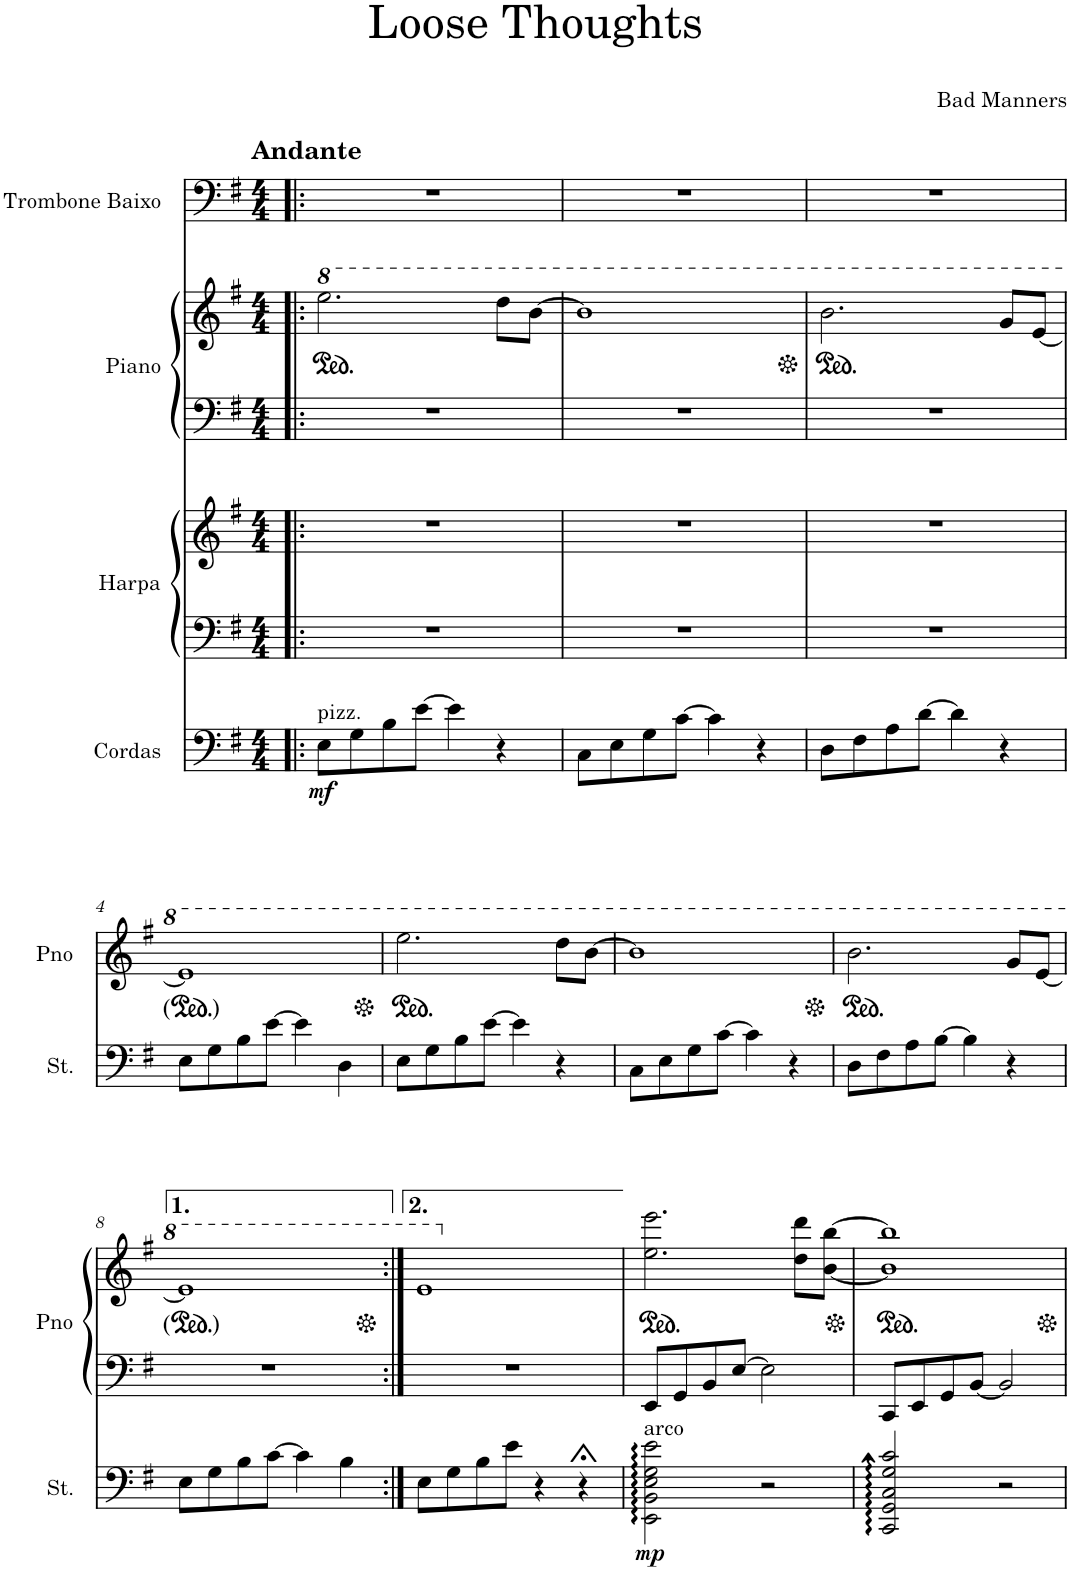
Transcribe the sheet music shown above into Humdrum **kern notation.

**kern	**dynam	**kern	**kern	**kern	**kern	**kern
*part4	*part4	*part3	*part3	*part2	*part2	*part1
*staff6	*staff6	*staff5	*staff4	*staff3	*staff2	*staff1
*I"Cordas	*	*I"Harpa	*	*I"Piano	*	*I"Trombone Baixo
*	*	*I'Hrp.	*	*I'Pno	*	*I'Tbn. B.
*clefF4	*	*clefF4	*clefG2	*clefF4	*clefG2	*clefF4
*k[f#]	*	*k[f#]	*k[f#]	*k[f#]	*k[f#]	*k[f#]
*M4/4	*	*M4/4	*M4/4	*M4/4	*M4/4	*M4/4
*	*	*	*	*	*ped	*
=1!|:	=1!|:	=1!|:	=1!|:	=1!|:	=1!|:	=1!|:
!	!	!	!	!	!	!LO:TX:a:B:t=Andante
!LO:TX:a:t=pizz.	!	!	!	!	!	!
!	!LO:DY:b	!	!	!	!	!
8E\L	mf	1r	1r	1r	2.eee\	1r
8G\	.	.	.	.	.	.
8B\	.	.	.	.	.	.
[8e\J	.	.	.	.	.	.
4e\]	.	.	.	.	.	.
*	*	*	*	*	*8va	*
4r	.	.	.	.	8ddd\L	.
.	.	.	.	.	[8bb\J	.
=2	=2	=2	=2	=2	=2	=2
8C\L	.	1r	1r	1r	1bb]	1r
8E\	.	.	.	.	.	.
8G\	.	.	.	.	.	.
[8c\J	.	.	.	.	.	.
4c\]	.	.	.	.	.	.
4r	.	.	.	.	.	.
=3	=3	=3	=3	=3	=3	=3
*	*	*	*	*	*Xped	*
*	*	*	*	*	*ped	*
8D\L	.	1r	1r	1r	2.bb\	1r
8F#\	.	.	.	.	.	.
8A\	.	.	.	.	.	.
[8d\J	.	.	.	.	.	.
4d\]	.	.	.	.	.	.
4r	.	.	.	.	8gg/L	.
.	.	.	.	.	[8ee/J	.
!!LO:LB:g=z
=4	=4	=4	=4	=4	=4	=4
8E\L	.	1r	1r	1r	1ee]	1r
8G\	.	.	.	.	.	.
8B\	.	.	.	.	.	.
[8e\J	.	.	.	.	.	.
4e\]	.	.	.	.	.	.
4D\	.	.	.	.	.	.
=5	=5	=5	=5	=5	=5	=5
*	*	*	*	*	*Xped	*
*	*	*	*	*	*ped	*
8E\L	.	1r	1r	1r	2.eee\	1r
8G\	.	.	.	.	.	.
8B\	.	.	.	.	.	.
[8e\J	.	.	.	.	.	.
4e\]	.	.	.	.	.	.
4r	.	.	.	.	8ddd\L	.
.	.	.	.	.	[8bb\J	.
=6	=6	=6	=6	=6	=6	=6
8C\L	.	1r	1r	1r	1bb]	1r
8E\	.	.	.	.	.	.
8G\	.	.	.	.	.	.
[8c\J	.	.	.	.	.	.
4c\]	.	.	.	.	.	.
4r	.	.	.	.	.	.
=7	=7	=7	=7	=7	=7	=7
*	*	*	*	*	*Xped	*
*	*	*	*	*	*ped	*
8D\L	.	1r	1r	1r	2.bb\	1r
8F#\	.	.	.	.	.	.
8A\	.	.	.	.	.	.
[8B\J	.	.	.	.	.	.
4B\]	.	.	.	.	.	.
4r	.	.	.	.	8gg/L	.
.	.	.	.	.	[8ee/J	.
!!LO:LB:g=z
=8	=8	=8	=8	=8	=8	=8
8E\L	.	1r	1r	1r	1ee]	1r
8G\	.	.	.	.	.	.
8B\	.	.	.	.	.	.
[8c\J	.	.	.	.	.	.
4c\]	.	.	.	.	.	.
4B\	.	.	.	.	.	.
=9:|!	=9:|!	=9:|!	=9:|!	=9:|!	=9:|!	=9:|!
*	*	*	*	*	*Xped	*
8E\L	.	1r	1r	1r	1ee	1r
8G\	.	.	.	.	.	.
8B\	.	.	.	.	.	.
8e\J	.	.	.	.	.	.
4r	.	.	.	.	.	.
4r;<	.	.	.	.	.	.
=10	=10	=10	=10	=10	=10	=10
*	*	*	*	*	*X8va	*
*	*	*	*	*	*ped	*
!LO:TX:a:t=arco	!	!	!	!	!	!
!	!LO:DY:b	!	!	!	!	!
2EE\ 2BB\ 2E\ 2G\ 2e\	mp	1r	1r	8EE/L	2.ee\ 2.eee\	1r
.	.	.	.	8GG/	.	.
.	.	.	.	8BB/	.	.
.	.	.	.	[8E/J	.	.
2r	.	.	.	2E\]	.	.
.	.	.	.	.	8dd\ 8ddd\L	.
.	.	.	.	.	[8b\ [8bb\J	.
=11	=11	=11	=11	=11	=11	=11
*	*	*	*	*	*Xped	*
*	*	*	*	*	*ped	*
2CC/ 2GG/ 2C/ 2G/ 2c/	.	1r	1r	8CC/L	1b] 1bb]	1r
.	.	.	.	8EE/	.	.
.	.	.	.	8GG/	.	.
.	.	.	.	[8BB/J	.	.
2r	.	.	.	2BB/]	.	.
*	*	*	*	*	*Xped	*
=	=	=	=	=	=	=
*-	*-	*-	*-	*-	*-	*-
